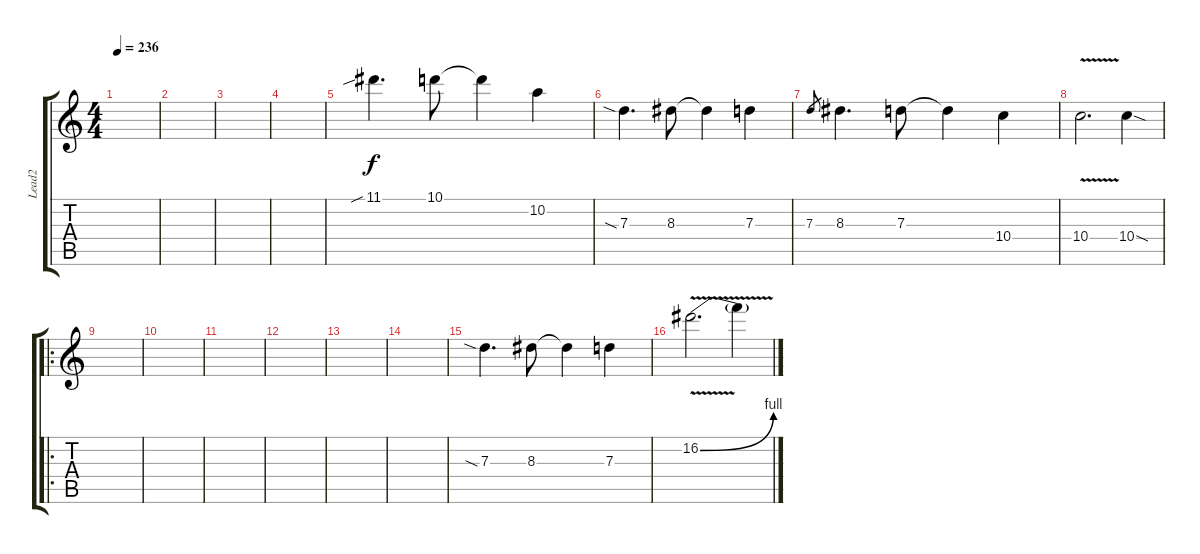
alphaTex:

\track ("Lead2" "Lead2") {instrument distortionguitar}
\staff {score tabs}
\tuning (E4 B3 G3 D3 A2 E2) {hide}
\ts (4 4)
\tempo 236
\clef g2
\ks c
|
|
|
|
11.1{sib}.4{d} 10.1.8 10.1{t}.4 10.2.4 |
7.3{sia}.4{d} 8.3.8 8.3{t}.4 7.3.4 |
7.3.8{gr} 8.3.4{d} 7.3.8 7.3{t}.4 10.4.4 |
10.4{v}.2{d} 10.4{sod}.4 |
\ro
|
|
|
|
|
|
7.3{sia}.4{d} 8.3.8 8.3{t}.4 7.3.4 |
16.2{be (bend 0 0 60 4) v}.2{d} 16.2{t}.4
